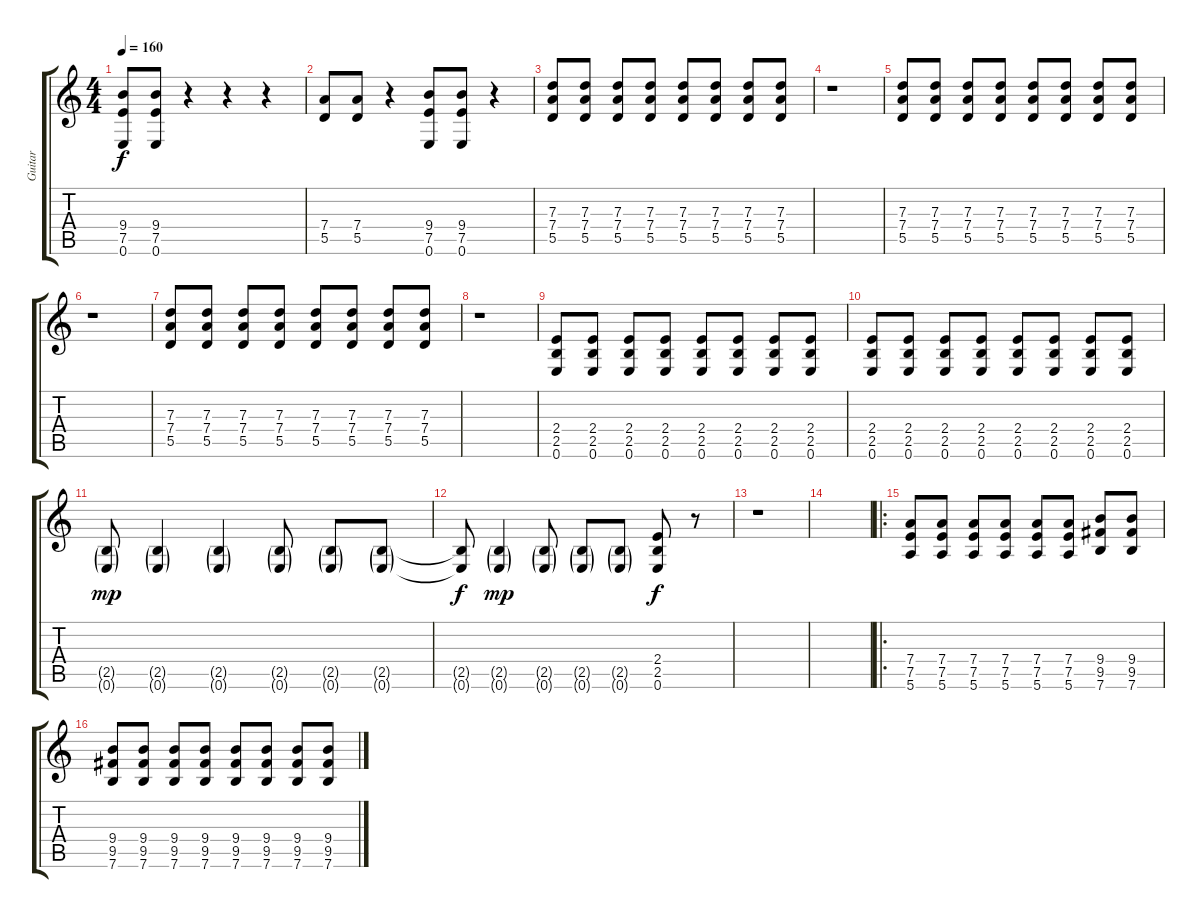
\track ("Guitar" "Guitar") {instrument distortionguitar}
\staff {score tabs}
\tuning (E4 B3 G3 D3 A2 E2) {hide}
\ts (4 4)
\tempo 160
\clef g2
\ks c
(9.4 7.5 0.6).8{dy f} (9.4 7.5 0.6).8 r.4 r.4 r.4 |
(7.4 5.5).8 (7.4 5.5).8 r.4 (9.4 7.5 0.6).8 (9.4 7.5 0.6).8 r.4 |
(7.3 7.4 5.5).8 (7.3 7.4 5.5).8 (7.3 7.4 5.5).8 (7.3 7.4 5.5).8 (7.3 7.4 5.5).8 (7.3 7.4 5.5).8 (7.3 7.4 5.5).8 (7.3 7.4 5.5).8 |
r.1 |
(7.3 7.4 5.5).8 (7.3 7.4 5.5).8 (7.3 7.4 5.5).8 (7.3 7.4 5.5).8 (7.3 7.4 5.5).8 (7.3 7.4 5.5).8 (7.3 7.4 5.5).8 (7.3 7.4 5.5).8 |
r.1 |
(7.3 7.4 5.5).8 (7.3 7.4 5.5).8 (7.3 7.4 5.5).8 (7.3 7.4 5.5).8 (7.3 7.4 5.5).8 (7.3 7.4 5.5).8 (7.3 7.4 5.5).8 (7.3 7.4 5.5).8 |
r.1 |
(2.4 2.5 0.6).8 (2.4 2.5 0.6).8 (2.4 2.5 0.6).8 (2.4 2.5 0.6).8 (2.4 2.5 0.6).8 (2.4 2.5 0.6).8 (2.4 2.5 0.6).8 (2.4 2.5 0.6).8 |
(2.4 2.5 0.6).8 (2.4 2.5 0.6).8 (2.4 2.5 0.6).8 (2.4 2.5 0.6).8 (2.4 2.5 0.6).8 (2.4 2.5 0.6).8 (2.4 2.5 0.6).8 (2.4 2.5 0.6).8 |
(2.5{g} 0.6{g}).8{dy mp} (2.5{g} 0.6{g}).4 (2.5{g} 0.6{g}).4 (2.5{g} 0.6{g}).8 (2.5{g} 0.6{g}).8 (2.5{g} 0.6{g}).8 |
(2.5{t} 0.6{t}).8{dy f} (2.5{g} 0.6{g}).4{dy mp} (2.5{g} 0.6{g}).8 (2.5{g} 0.6{g}).8 (2.5{g} 0.6{g}).8 (2.4 2.5 0.6).8{dy f} r.8 |
r.1 |
|
\ro
(7.4 7.5 5.6).8 (7.4 7.5 5.6).8 (7.4 7.5 5.6).8 (7.4 7.5 5.6).8 (7.4 7.5 5.6).8 (7.4 7.5 5.6).8 (9.4 9.5 7.6).8 (9.4 9.5 7.6).8 |
(9.4 9.5 7.6).8 (9.4 9.5 7.6).8 (9.4 9.5 7.6).8 (9.4 9.5 7.6).8 (9.4 9.5 7.6).8 (9.4 9.5 7.6).8 (9.4 9.5 7.6).8 (9.4 9.5 7.6).8
